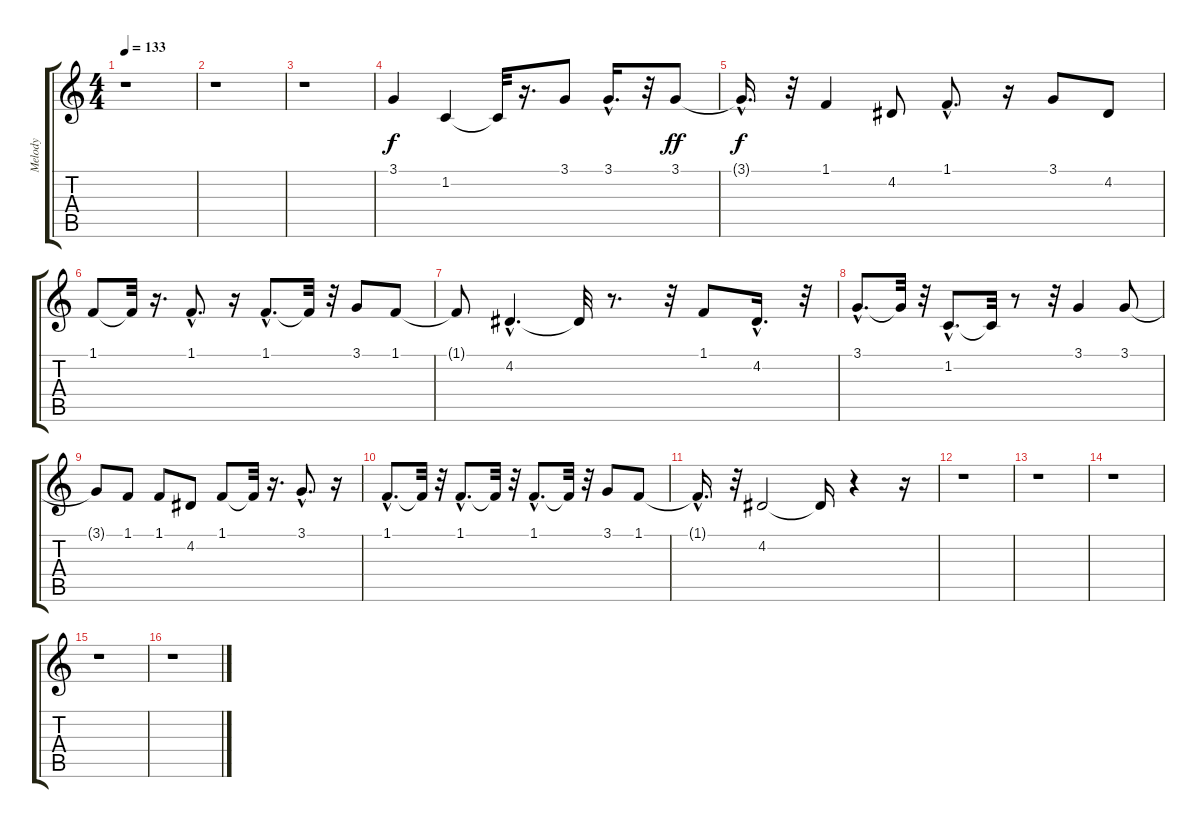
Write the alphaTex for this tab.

\track ("Melody" "Melody") {instrument synthbrass1}
\staff {score tabs}
\tuning (E4 B3 G3 D3 A2 E2) {hide}
\ts (4 4)
\tempo 133
\clef g2
\ks c
r.1{dy f} |
r.1 |
r.1 |
3.1.4 1.2.4 1.2{t}.32 r.16{d} 3.1.8 3.1{hac}.16{d} r.32 3.1.8{dy ff} |
3.1{hac t}.16{d dy f} r.32 1.1.4 4.2.8 1.1{hac}.8{d} r.16 3.1.8 4.2.8 |
1.1.8 1.1{t}.32 r.16{d} 1.1{hac}.8{d} r.16 1.1{hac}.8{d} 1.1{t}.32 r.32 3.1.8 1.1.8 |
1.1{t}.8 4.2{hac}.4{d} 4.2{t}.32 r.8{d} r.32 1.1.8 4.2{hac}.16{d} r.32 |
3.1{hac}.8{d} 3.1{t}.32 r.32 1.2{hac}.8{d} 1.2{t}.32 r.8 r.32 3.1.4 3.1.8 |
3.1{t}.8 1.1.8 1.1.8 4.2.8 1.1.8 1.1{t}.32 r.16{d} 3.1{hac}.8{d} r.16 |
1.1{hac}.8{d} 1.1{t}.32 r.32 1.1{hac}.8{d} 1.1{t}.32 r.32 1.1{hac}.8{d} 1.1{t}.32 r.32 3.1.8 1.1.8 |
1.1{hac t}.16{d} r.32 4.2.2 4.2{t}.16 r.4 r.16 |
r.1 |
r.1 |
r.1 |
r.1 |
r.1
